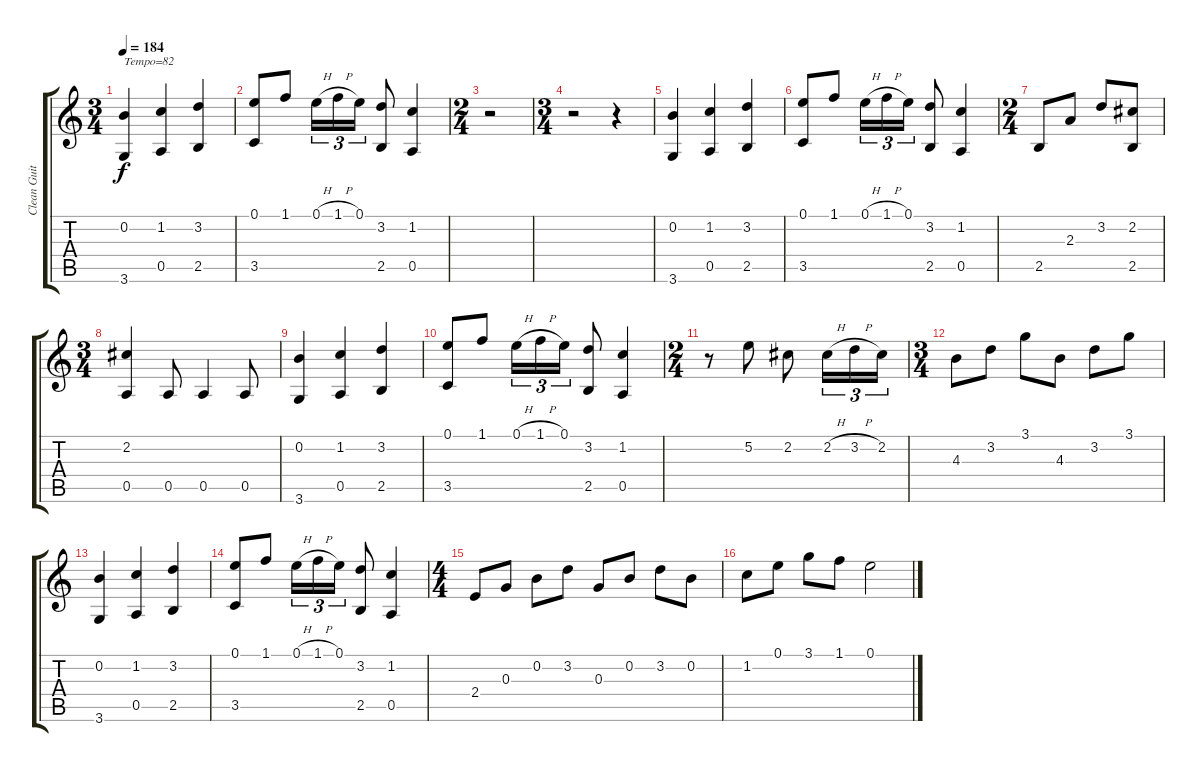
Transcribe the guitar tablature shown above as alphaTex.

\track ("Clean Guitar 1 (Intro)" "Clean Guit") {instrument electricguitarclean}
\staff {score tabs}
\tuning (E4 B3 G3 D3 A2 E2) {hide}
\ts (3 4)
\tempo 184
\tempo 100
\tempo 184
\clef g2
\ks c
(0.2 3.6).4{txt "Tempo=82" dy f instrument electricguitarclean} (1.2 0.5).4 (3.2 2.5).4 |
(0.1 3.5).8 1.1.8 0.1{h}.16{tu (3 2)} 1.1{h}.16{tu (3 2)} 0.1.16{tu (3 2)} (3.2 2.5).8 (1.2 0.5).4 |
\ts (2 4)
r.2 |
\ts (3 4)
r.2 r.4 |
(0.2 3.6).4 (1.2 0.5).4 (3.2 2.5).4 |
(0.1 3.5).8 1.1.8 0.1{h}.16{tu (3 2)} 1.1{h}.16{tu (3 2)} 0.1.16{tu (3 2)} (3.2 2.5).8 (1.2 0.5).4 |
\ts (2 4)
2.5.8 2.3.8 3.2.8 (2.2 2.5).8 |
\ts (3 4)
(2.2 0.5).4 0.5.8 0.5.4 0.5.8 |
(0.2 3.6).4 (1.2 0.5).4 (3.2 2.5).4 |
(0.1 3.5).8 1.1.8 0.1{h}.16{tu (3 2)} 1.1{h}.16{tu (3 2)} 0.1.16{tu (3 2)} (3.2 2.5).8 (1.2 0.5).4 |
\ts (2 4)
r.8 5.2.8 2.2.8 2.2{h}.16{tu (3 2)} 3.2{h}.16{tu (3 2)} 2.2.16{tu (3 2)} |
\ts (3 4)
4.3.8 3.2.8 3.1.8 4.3.8 3.2.8 3.1.8 |
(0.2 3.6).4 (1.2 0.5).4 (3.2 2.5).4 |
(0.1 3.5).8 1.1.8 0.1{h}.16{tu (3 2)} 1.1{h}.16{tu (3 2)} 0.1.16{tu (3 2)} (3.2 2.5).8 (1.2 0.5).4 |
\ts (4 4)
2.4.8 0.3.8 0.2.8 3.2.8 0.3.8 0.2.8 3.2.8 0.2.8 |
1.2.8 0.1.8 3.1.8 1.1.8 0.1.2
